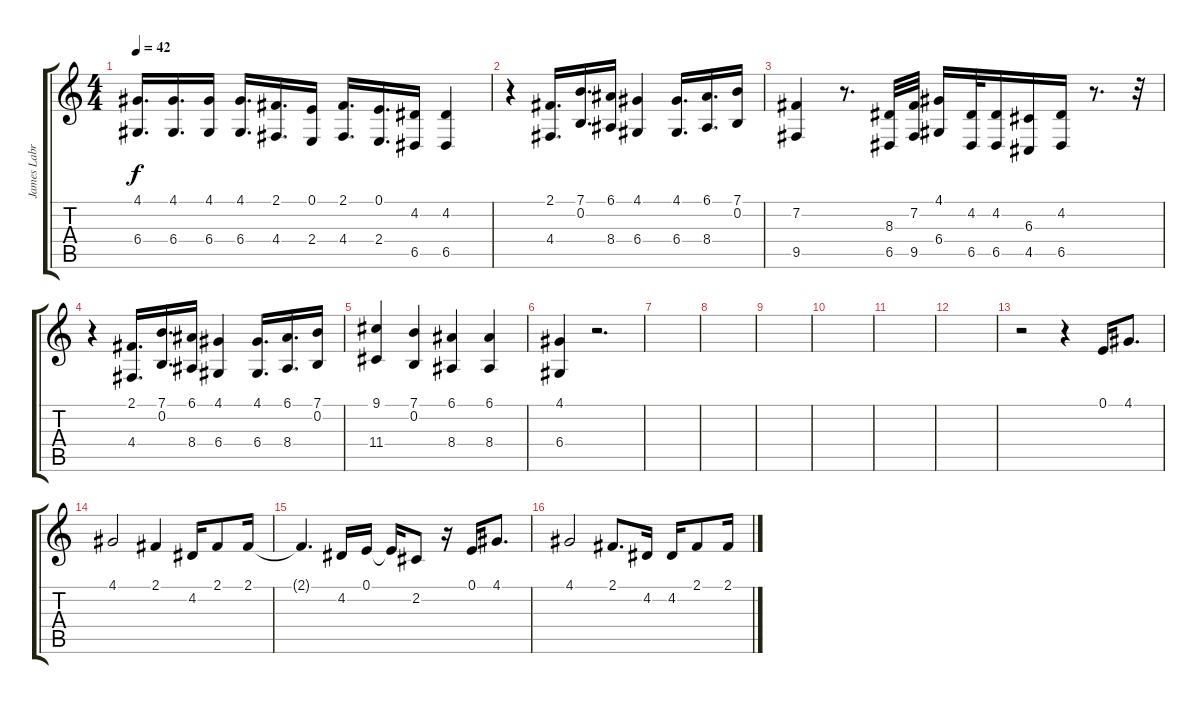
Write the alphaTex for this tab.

\track ("James Labrie" "James Labr") {instrument flute}
\staff {score tabs}
\tuning (E4 B3 G3 D3 A2 E2) {hide}
\ts (4 4)
\tempo 42
\clef g2
\ks c
(4.1 6.4).16{d dy f} (4.1 6.4).16{d} (4.1 6.4).16 (4.1 6.4).16{d} (2.1 4.4).16{d} (0.1 2.4).16 (2.1 4.4).16{d} (0.1 2.4).16{d} (4.2 6.5).16 (4.2 6.5).4 |
r.4 (2.1 4.4).16{d} (7.1 0.2).16{d} (6.1 8.4).16 (4.1 6.4).4 (4.1 6.4).16{d} (6.1 8.4).16{d} (7.1 0.2).16 |
(7.2 9.5).4 r.8{d} (8.3 6.5).32 (7.2 9.5).32 (4.1 6.4).16 (4.2 6.5).32 (4.2 6.5).16 (6.3 4.5).16 (4.2 6.5).16 r.8{d} r.32 |
r.4 (2.1 4.4).16{d} (7.1 0.2).16{d} (6.1 8.4).16 (4.1 6.4).4 (4.1 6.4).16{d} (6.1 8.4).16{d} (7.1 0.2).16 |
(9.1 11.4).4 (7.1 0.2).4 (6.1 8.4).4 (6.1 8.4).4 |
(4.1 6.4).4 r.2{d} |
|
|
|
|
|
|
r.2 r.4 0.1.16 4.1.8{d} |
4.1.2 2.1.4 4.2.16 2.1.8 2.1.16 |
2.1{t}.4{d} 4.2.16 0.1.16 0.1{t}.16 2.2.8 r.16 0.1.16 4.1.8{d} |
4.1.2 2.1.8{d} 4.2.16 4.2.16 2.1.8 2.1.16
